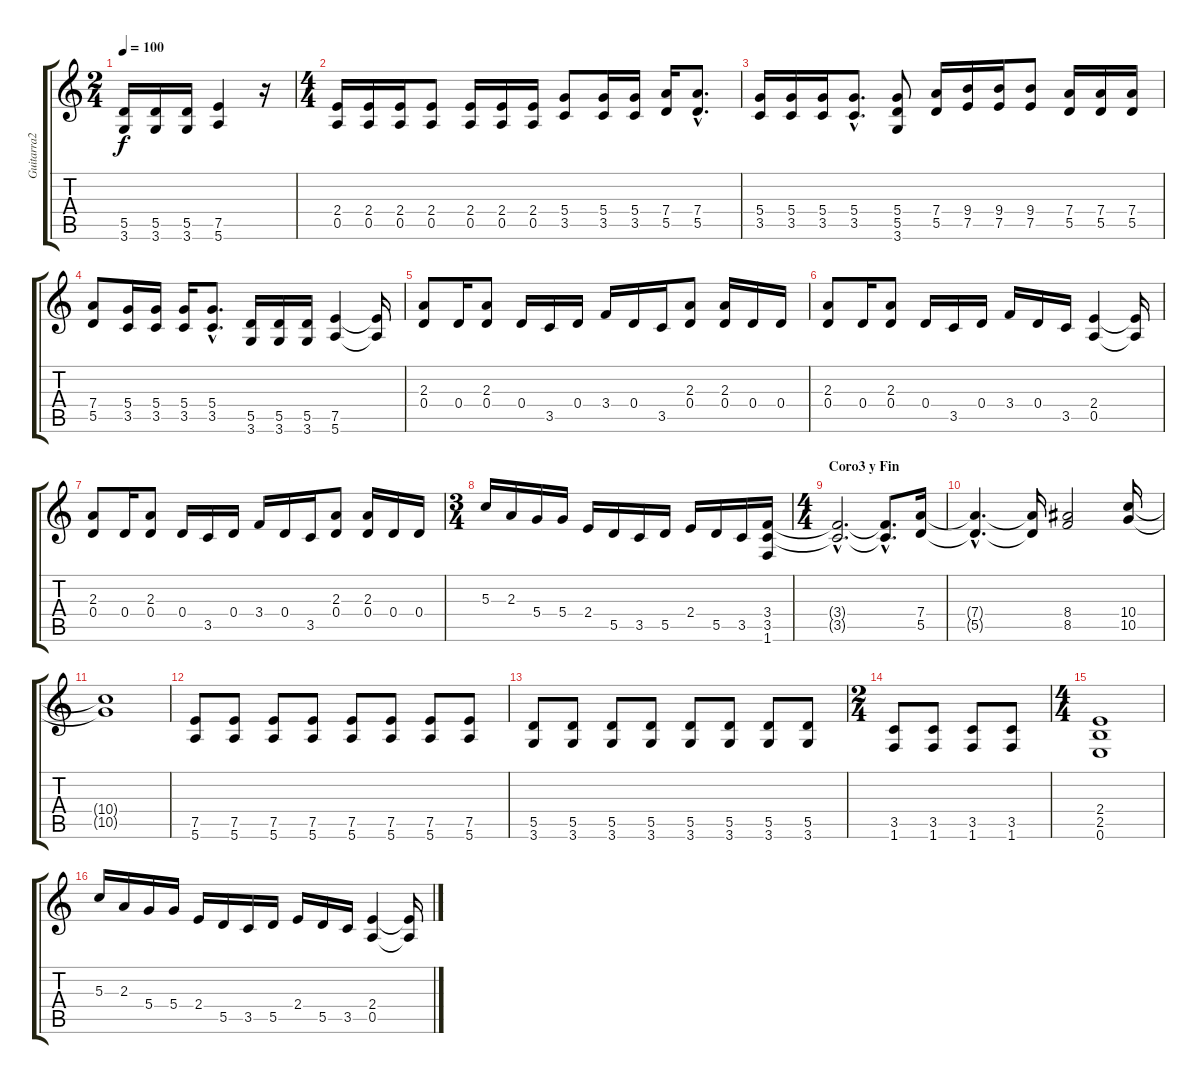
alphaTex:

\track ("Guitarra2" "Guitarra2") {instrument distortionguitar}
\staff {score tabs}
\tuning (E4 B3 G3 D3 A2 E2) {hide}
\ts (2 4)
\tempo 100
\clef g2
\ks c
(5.5 3.6).16{dy f} (5.5 3.6).16 (5.5 3.6).16 (7.5 5.6).4 r.16 |
\ts (4 4)
(2.4 0.5).16 (2.4 0.5).16 (2.4 0.5).16 (2.4 0.5).8 (2.4 0.5).16 (2.4 0.5).16 (2.4 0.5).16 (5.4 3.5).8 (5.4 3.5).16 (5.4 3.5).16 (7.4 5.5).16 (7.4{hac} 5.5{hac}).8{d} |
(5.4 3.5).16 (5.4 3.5).16 (5.4 3.5).16 (5.4{hac} 3.5{hac}).8{d} (5.4 5.5 3.6).8 (7.4 5.5).16 (9.4 7.5).16 (9.4 7.5).16 (9.4 7.5).8 (7.4 5.5).16 (7.4 5.5).16 (7.4 5.5).16 |
(7.4 5.5).8 (5.4 3.5).16 (5.4 3.5).16 (5.4 3.5).16 (5.4{hac} 3.5{hac}).8{d} (5.5 3.6).16 (5.5 3.6).16 (5.5 3.6).16 (7.5 5.6).4 (7.5{t} 5.6{t}).16 |
(2.3 0.4).8 0.4.16 (2.3 0.4).8 0.4.16 3.5.16 0.4.16 3.4.16 0.4.16 3.5.16 (2.3 0.4).8 (2.3 0.4).16 0.4.16 0.4.16 |
(2.3 0.4).8 0.4.16 (2.3 0.4).8 0.4.16 3.5.16 0.4.16 3.4.16 0.4.16 3.5.16 (2.4 0.5).4 (2.4{t} 0.5{t}).16 |
(2.3 0.4).8 0.4.16 (2.3 0.4).8 0.4.16 3.5.16 0.4.16 3.4.16 0.4.16 3.5.16 (2.3 0.4).8 (2.3 0.4).16 0.4.16 0.4.16 |
\ts (3 4)
5.3.16 2.3.16 5.4.16 5.4.16 2.4.16 5.5.16 3.5.16 5.5.16 2.4.16 5.5.16 3.5.16 (3.4 3.5 1.6).16 |
\ts (4 4)
\section ("" "Coro3 y Fin")
(3.4{hac t} 3.5{hac t}).2{d} (3.4{hac t} 3.5{hac t}).8{d} (7.4 5.5).16 |
(7.4{hac t} 5.5{hac t}).4{d} (7.4{t} 5.5{t}).16 (8.4 8.5).2 (10.4 10.5).16 |
(10.4{t} 10.5{t}).1 |
(7.5 5.6).8 (7.5 5.6).8 (7.5 5.6).8 (7.5 5.6).8 (7.5 5.6).8 (7.5 5.6).8 (7.5 5.6).8 (7.5 5.6).8 |
(5.5 3.6).8 (5.5 3.6).8 (5.5 3.6).8 (5.5 3.6).8 (5.5 3.6).8 (5.5 3.6).8 (5.5 3.6).8 (5.5 3.6).8 |
\ts (2 4)
(3.5 1.6).8 (3.5 1.6).8 (3.5 1.6).8 (3.5 1.6).8 |
\ts (4 4)
(2.4 2.5 0.6).1 |
5.3.16 2.3.16 5.4.16 5.4.16 2.4.16 5.5.16 3.5.16 5.5.16 2.4.16 5.5.16 3.5.16 (2.4 0.5).4 (2.4{t} 0.5{t}).16
